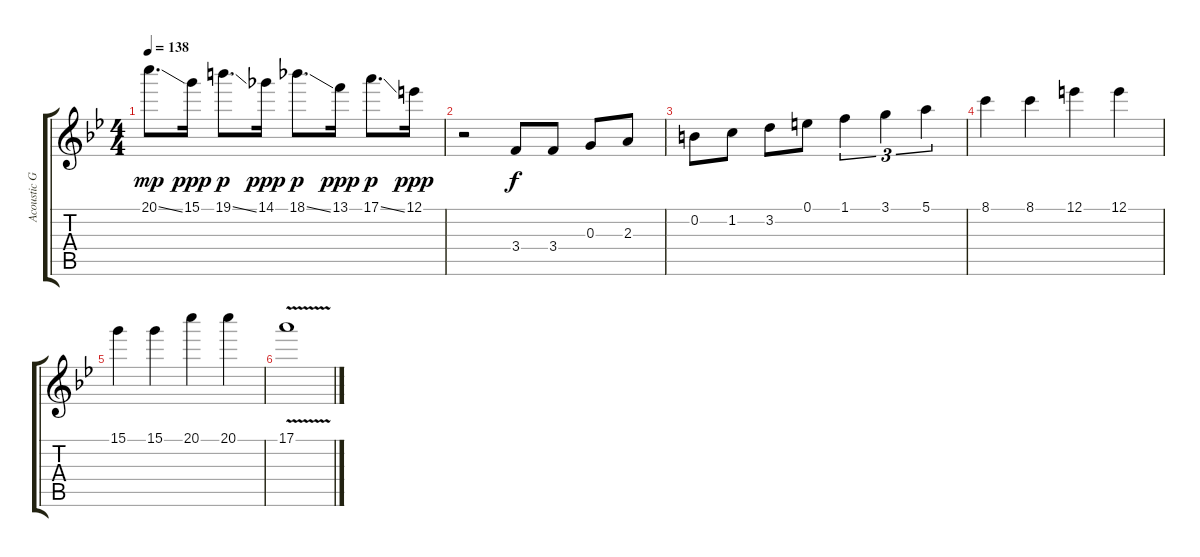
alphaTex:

\track ("Acoustic Guitar" "Acoustic G") {instrument acousticguitarsteel}
\staff {score tabs}
\tuning (E4 B3 G3 D3 A2 E2) {hide}
\ts (4 4)
\tempo 138
\clef g2
\ks gminor
20.1{ss}.8{d dy mp} 15.1.16{dy ppp} 19.1{ss}.8{d dy p} 14.1.16{dy ppp} 18.1{ss}.8{d dy p} 13.1.16{dy ppp} 17.1{ss}.8{d dy p} 12.1.16{dy ppp} |
r.2 3.4.8{dy f} 3.4.8 0.3.8 2.3.8 |
0.2.8 1.2.8 3.2.8 0.1.8 1.1.4{tu (3 2)} 3.1.4{tu (3 2)} 5.1.4{tu (3 2)} |
8.1.4 8.1.4 12.1.4 12.1.4 |
15.1.4 15.1.4 20.1.4 20.1.4 |
17.1{v}.1
